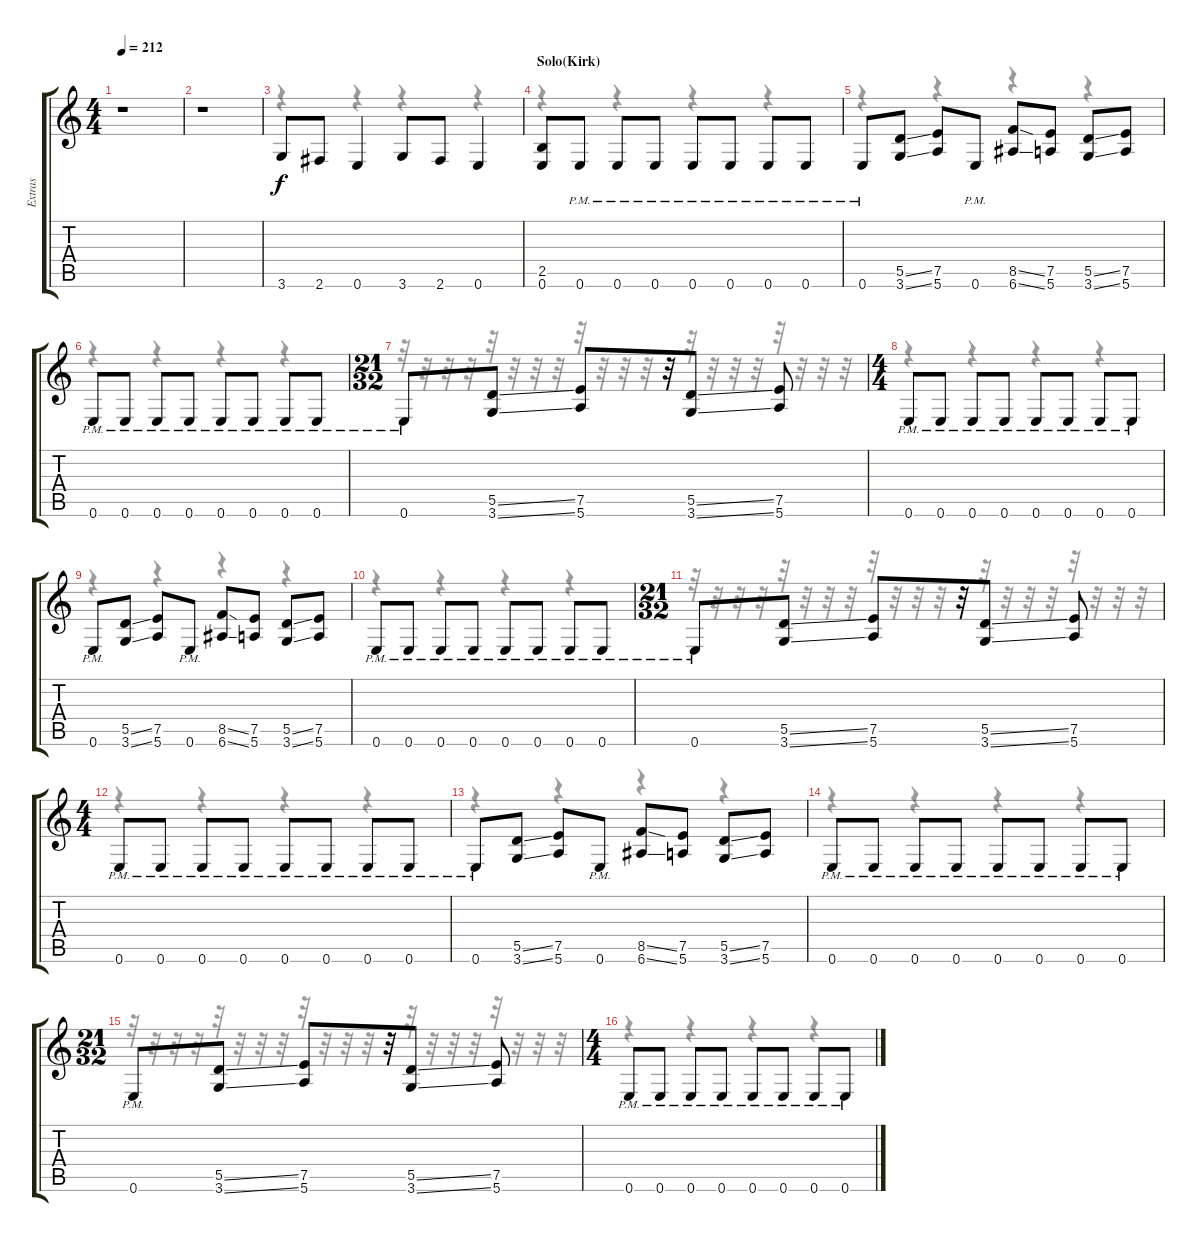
\track ("Extras" "Extras") {instrument distortionguitar}
\staff {score tabs}
\tuning (E4 B3 G3 D3 A2 E2) {hide}
\voice
\ts (4 4)
\tempo 212
\clef g2
\ks c
r.1{dy f} |
r.1 |
3.6.8 2.6.8 0.6.4 3.6.8 2.6.8 0.6.4 |
\section ("" "Solo(Kirk)")
(2.5 0.6).8 0.6{pm}.8 0.6{pm}.8 0.6{pm}.8 0.6{pm}.8 0.6{pm}.8 0.6{pm}.8 0.6{pm}.8 |
0.6{pm}.8 (5.5{ss} 3.6{ss}).8 (7.5 5.6).8 0.6{pm}.8 (8.5{ss} 6.6{ss}).8 (7.5 5.6).8 (5.5{ss} 3.6{ss}).8 (7.5 5.6).8 |
0.6{pm}.8 0.6{pm}.8 0.6{pm}.8 0.6{pm}.8 0.6{pm}.8 0.6{pm}.8 0.6{pm}.8 0.6{pm}.8 |
\ts (21 32)
0.6{pm}.8 (5.5{ss} 3.6{ss}).8 (7.5 5.6).8 r.32 (5.5{ss} 3.6{ss}).8 (7.5 5.6).8 |
\ts (4 4)
0.6{pm}.8 0.6{pm}.8 0.6{pm}.8 0.6{pm}.8 0.6{pm}.8 0.6{pm}.8 0.6{pm}.8 0.6{pm}.8 |
0.6{pm}.8 (5.5{ss} 3.6{ss}).8 (7.5 5.6).8 0.6{pm}.8 (8.5{ss} 6.6{ss}).8 (7.5 5.6).8 (5.5{ss} 3.6{ss}).8 (7.5 5.6).8 |
0.6{pm}.8 0.6{pm}.8 0.6{pm}.8 0.6{pm}.8 0.6{pm}.8 0.6{pm}.8 0.6{pm}.8 0.6{pm}.8 |
\ts (21 32)
0.6{pm}.8 (5.5{ss} 3.6{ss}).8 (7.5 5.6).8 r.32 (5.5{ss} 3.6{ss}).8 (7.5 5.6).8 |
\ts (4 4)
0.6{pm}.8 0.6{pm}.8 0.6{pm}.8 0.6{pm}.8 0.6{pm}.8 0.6{pm}.8 0.6{pm}.8 0.6{pm}.8 |
0.6{pm}.8 (5.5{ss} 3.6{ss}).8 (7.5 5.6).8 0.6{pm}.8 (8.5{ss} 6.6{ss}).8 (7.5 5.6).8 (5.5{ss} 3.6{ss}).8 (7.5 5.6).8 |
0.6{pm}.8 0.6{pm}.8 0.6{pm}.8 0.6{pm}.8 0.6{pm}.8 0.6{pm}.8 0.6{pm}.8 0.6{pm}.8 |
\ts (21 32)
0.6{pm}.8 (5.5{ss} 3.6{ss}).8 (7.5 5.6).8 r.32 (5.5{ss} 3.6{ss}).8 (7.5 5.6).8 |
\ts (4 4)
0.6{pm}.8 0.6{pm}.8 0.6{pm}.8 0.6{pm}.8 0.6{pm}.8 0.6{pm}.8 0.6{pm}.8 0.6{pm}.8
\voice
\clef g2
\ottava regular
\simile none
\ks c
|
|
r.4 r.4 r.4 r.4 |
r.4 r.4 r.4 r.4 |
r.4 r.4 r.4 r.4 |
r.4 r.4 r.4 r.4 |
r.32 r.32 r.32 r.32 r.32 r.32 r.32 r.32 r.32 r.32 r.32 r.32 r.32 r.32 r.32 r.32 r.32 r.32 r.32 r.32 r.32 |
r.4 r.4 r.4 r.4 |
r.4 r.4 r.4 r.4 |
r.4 r.4 r.4 r.4 |
r.32 r.32 r.32 r.32 r.32 r.32 r.32 r.32 r.32 r.32 r.32 r.32 r.32 r.32 r.32 r.32 r.32 r.32 r.32 r.32 r.32 |
r.4 r.4 r.4 r.4 |
r.4 r.4 r.4 r.4 |
r.4 r.4 r.4 r.4 |
r.32 r.32 r.32 r.32 r.32 r.32 r.32 r.32 r.32 r.32 r.32 r.32 r.32 r.32 r.32 r.32 r.32 r.32 r.32 r.32 r.32 |
r.4 r.4 r.4 r.4
